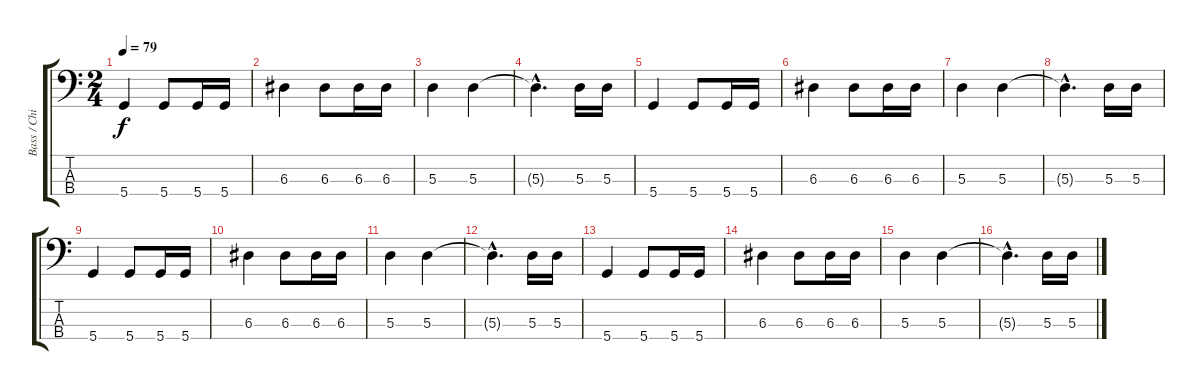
\track ("Bass / Chi Cheng" "Bass / Chi") {instrument electricbassfinger}
\staff {score tabs}
\tuning (G2 D2 A1 D1) {hide}
\ts (2 4)
\tempo 79
\clef f4
\ks c
5.4.4{dy f} 5.4.8 5.4.16 5.4.16 |
6.3.4 6.3.8 6.3.16 6.3.16 |
5.3.4 5.3.4 |
5.3{hac t}.4{d} 5.3.16 5.3.16 |
5.4.4 5.4.8 5.4.16 5.4.16 |
6.3.4 6.3.8 6.3.16 6.3.16 |
5.3.4 5.3.4 |
5.3{hac t}.4{d} 5.3.16 5.3.16 |
5.4.4 5.4.8 5.4.16 5.4.16 |
6.3.4 6.3.8 6.3.16 6.3.16 |
5.3.4 5.3.4 |
5.3{hac t}.4{d} 5.3.16 5.3.16 |
5.4.4 5.4.8 5.4.16 5.4.16 |
6.3.4 6.3.8 6.3.16 6.3.16 |
5.3.4 5.3.4 |
5.3{hac t}.4{d} 5.3.16 5.3.16
